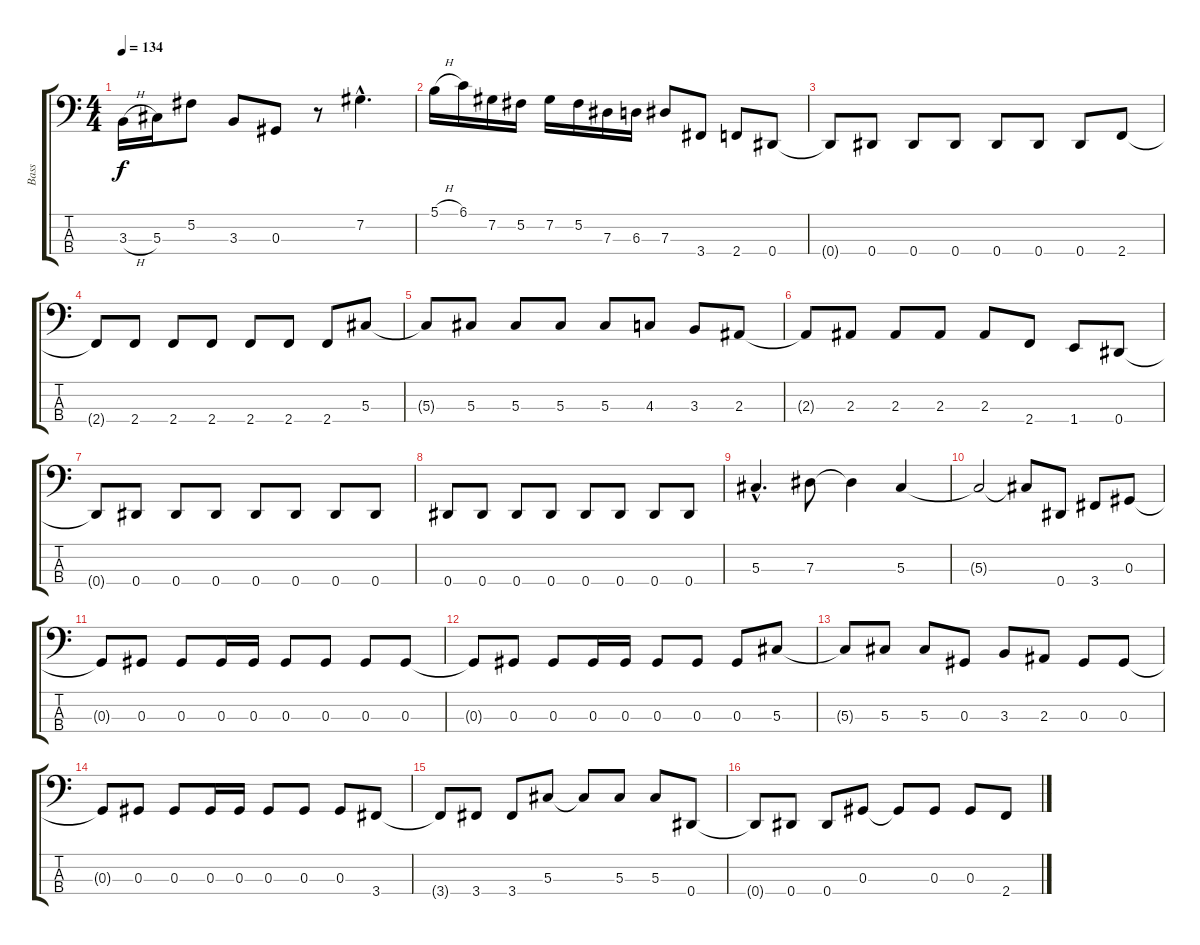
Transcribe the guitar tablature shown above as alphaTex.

\track ("Bass" "Bass") {instrument electricbasspick}
\staff {score tabs}
\tuning (Gb2 Db2 Ab1 Eb1) {hide}
\ts (4 4)
\tempo 134
\clef f4
\ks c
3.3{h}.16{dy f} 5.3.16 5.2.8 3.3.8 0.3.8 r.8 7.2{hac}.4{d} |
5.1{h}.16 6.1.16 7.2.16 5.2.16 7.2.16 5.2.16 7.3.16 6.3.16 7.3.8 3.4.8 2.4.8 0.4.8 |
0.4{t}.8 0.4.8 0.4.8 0.4.8 0.4.8 0.4.8 0.4.8 2.4.8 |
2.4{t}.8 2.4.8 2.4.8 2.4.8 2.4.8 2.4.8 2.4.8 5.3.8 |
5.3{t}.8 5.3.8 5.3.8 5.3.8 5.3.8 4.3.8 3.3.8 2.3.8 |
2.3{t}.8 2.3.8 2.3.8 2.3.8 2.3.8 2.4.8 1.4.8 0.4.8 |
0.4{t}.8 0.4.8 0.4.8 0.4.8 0.4.8 0.4.8 0.4.8 0.4.8 |
0.4.8 0.4.8 0.4.8 0.4.8 0.4.8 0.4.8 0.4.8 0.4.8 |
5.3{hac}.4{d} 7.3.8 7.3{t}.4 5.3.4 |
5.3{t}.2 5.3{t}.8 0.4.8 3.4.8 0.3.8 |
0.3{t}.8 0.3.8 0.3.8 0.3.16 0.3.16 0.3.8 0.3.8 0.3.8 0.3.8 |
0.3{t}.8 0.3.8 0.3.8 0.3.16 0.3.16 0.3.8 0.3.8 0.3.8 5.3.8 |
5.3{t}.8 5.3.8 5.3.8 0.3.8 3.3.8 2.3.8 0.3.8 0.3.8 |
0.3{t}.8 0.3.8 0.3.8 0.3.16 0.3.16 0.3.8 0.3.8 0.3.8 3.4.8 |
3.4{t}.8 3.4.8 3.4.8 5.3.8 5.3{t}.8 5.3.8 5.3.8 0.4.8 |
0.4{t}.8 0.4.8 0.4.8 0.3.8 0.3{t}.8 0.3.8 0.3.8 2.4.8
